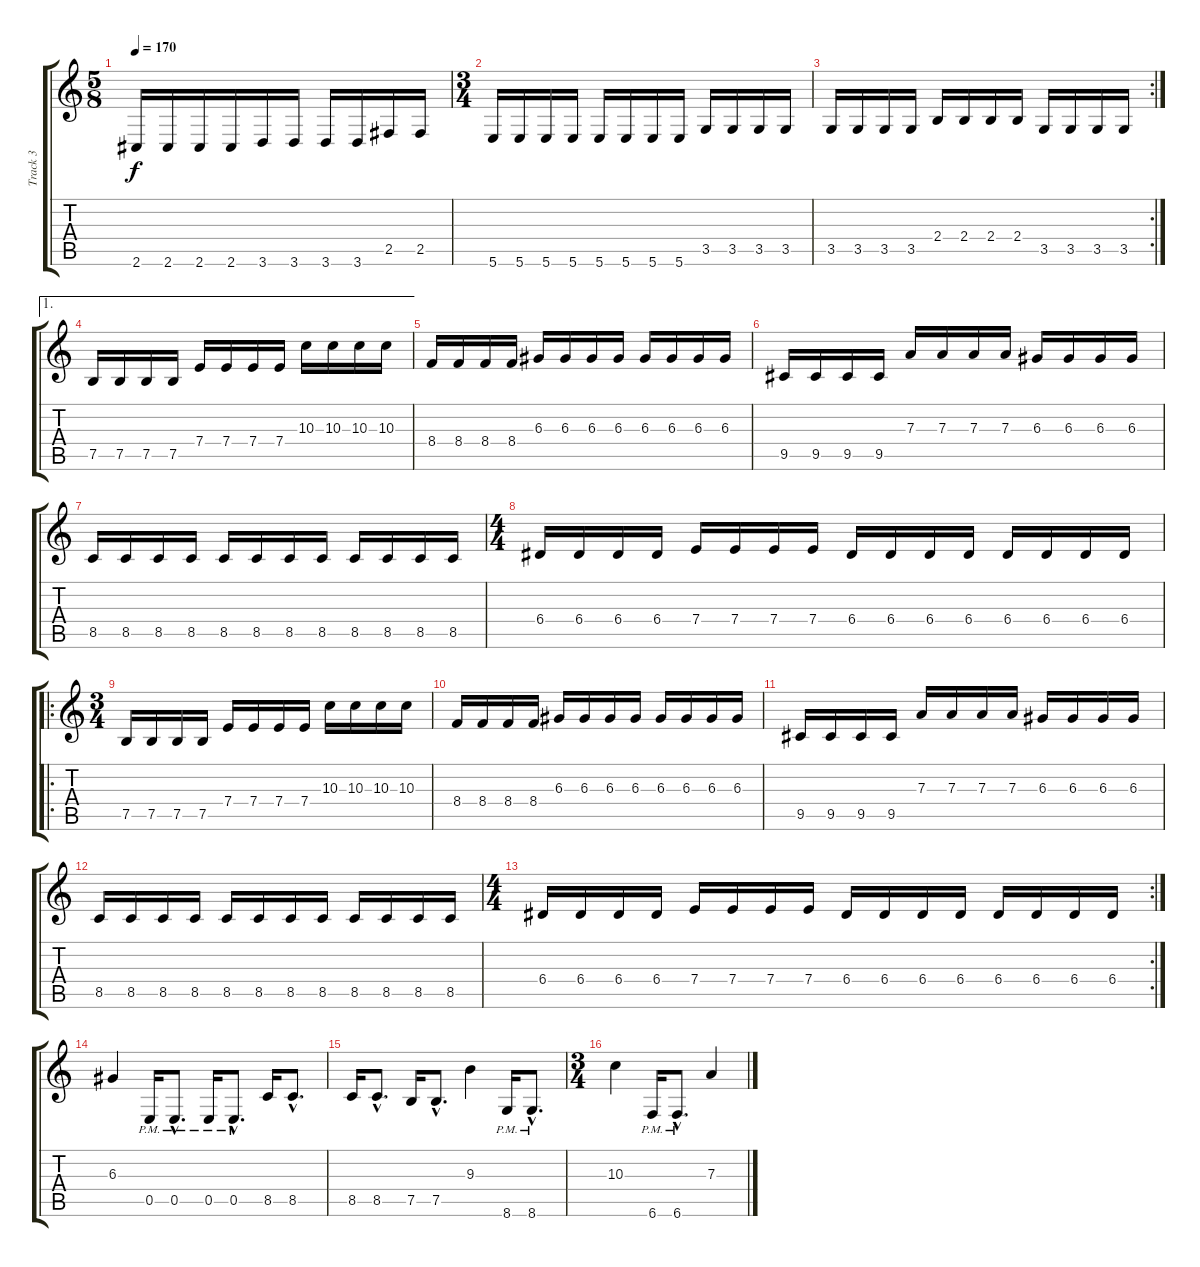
\track ("Track 3" "Track 3") {instrument overdrivenguitar}
\staff {score tabs}
\tuning (B3 Gb3 D3 A2 E2 B1) {hide}
\ts (5 8)
\tempo 170
\clef g2
\ks c
2.6.16{dy f} 2.6.16 2.6.16 2.6.16 3.6.16 3.6.16 3.6.16 3.6.16 2.5.16 2.5.16 |
\ts (3 4)
5.6.16 5.6.16 5.6.16 5.6.16 5.6.16 5.6.16 5.6.16 5.6.16 3.5.16 3.5.16 3.5.16 3.5.16 |
\rc 2
3.5.16 3.5.16 3.5.16 3.5.16 2.4.16 2.4.16 2.4.16 2.4.16 3.5.16 3.5.16 3.5.16 3.5.16 |
\ae 1
7.5.16 7.5.16 7.5.16 7.5.16 7.4.16 7.4.16 7.4.16 7.4.16 10.3.16 10.3.16 10.3.16 10.3.16 |
8.4.16 8.4.16 8.4.16 8.4.16 6.3.16 6.3.16 6.3.16 6.3.16 6.3.16 6.3.16 6.3.16 6.3.16 |
9.5.16 9.5.16 9.5.16 9.5.16 7.3.16 7.3.16 7.3.16 7.3.16 6.3.16 6.3.16 6.3.16 6.3.16 |
8.5.16 8.5.16 8.5.16 8.5.16 8.5.16 8.5.16 8.5.16 8.5.16 8.5.16 8.5.16 8.5.16 8.5.16 |
\ts (4 4)
6.4.16 6.4.16 6.4.16 6.4.16 7.4.16 7.4.16 7.4.16 7.4.16 6.4.16 6.4.16 6.4.16 6.4.16 6.4.16 6.4.16 6.4.16 6.4.16 |
\ro
\ts (3 4)
7.5.16 7.5.16 7.5.16 7.5.16 7.4.16 7.4.16 7.4.16 7.4.16 10.3.16 10.3.16 10.3.16 10.3.16 |
8.4.16 8.4.16 8.4.16 8.4.16 6.3.16 6.3.16 6.3.16 6.3.16 6.3.16 6.3.16 6.3.16 6.3.16 |
9.5.16 9.5.16 9.5.16 9.5.16 7.3.16 7.3.16 7.3.16 7.3.16 6.3.16 6.3.16 6.3.16 6.3.16 |
8.5.16 8.5.16 8.5.16 8.5.16 8.5.16 8.5.16 8.5.16 8.5.16 8.5.16 8.5.16 8.5.16 8.5.16 |
\rc 2
\ts (4 4)
6.4.16 6.4.16 6.4.16 6.4.16 7.4.16 7.4.16 7.4.16 7.4.16 6.4.16 6.4.16 6.4.16 6.4.16 6.4.16 6.4.16 6.4.16 6.4.16 |
6.3.4 0.5{pm}.16 0.5{hac pm}.8{d} 0.5{pm}.16 0.5{hac pm}.8{d} 8.5.16 8.5{hac}.8{d} |
8.5.16 8.5{hac}.8{d} 7.5.16 7.5{hac}.8{d} 9.3.4 8.6{pm}.16 8.6{hac pm}.8{d} |
\ts (3 4)
10.3.4 6.6{pm}.16 6.6{hac pm}.8{d} 7.3.4
